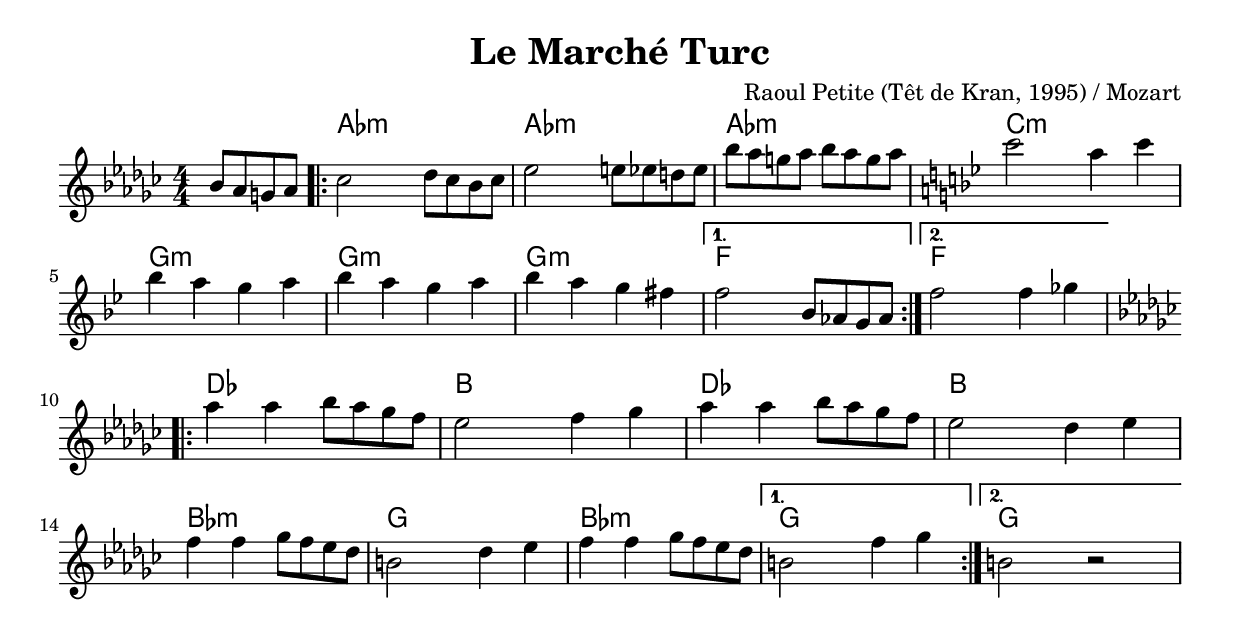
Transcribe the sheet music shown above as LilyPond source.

\version "2.18.2"	

noteCibleTransposition =   c   % c         % d pour Si b %  a, pour Mi b

ton = ""

indent = 0

melodie =  \relative c''{
  \key ges \major
  \numericTimeSignature
  \time 4/4
  \partial 2 bes8 aes g aes |
  \repeat volta 2 {
  ces2 des8 ces bes ces | ees2 e8 ees d ees | bes' aes g aes bes aes g aes |
  \key bes \major
  c2 a4 c | bes4 a g a |  bes a g a  | bes a g fis | }
  \alternative {
    {f2 bes,8 aes g aes}
    {f'2 f4 ges}
  } \break
  \key ges \major
  \repeat volta 2 {
    aes aes bes8 aes ges f | ees2 f4 ges | aes aes bes8 aes ges f | ees2 des4 ees | \break
    f f ges8 f ees des | b2  des4 ees  |  f f ges8 f ees des
  }
  \alternative {
    { b2  f'4 ges }
    { b,2  r2 }
    }
} 



harmonie =  \chordmode{  
  \time 4/4
  \partial 2 s2
  \repeat volta 2 {
    aes1:min | aes:min | aes:min | c:min |
    g:min | g:min | g:min
  }
  \alternative {
    {f2 s2}
    {f2 s2}
  }
  \repeat volta 2 {
    des1 | b | des | b |
    bes:min | g | bes:min |
  }
  \alternative { {g} {g} }
}


\header {
  title = #(string-append "Le Marché Turc" ton )
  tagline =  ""
  composer = "Raoul Petite (Têt de Kran, 1995) / Mozart"
}



\score{
  <<
    \new ChordNames {
      \transpose c \noteCibleTransposition{
	\harmonie
      }
    }
    \new Staff { 
      \transpose c \noteCibleTransposition {
      \melodie
      }
    }
  >>
  \layout{ \context {      \Score      proportionalNotationDuration = #(ly:make-moment 4 30     )   } }
}






\score {
  <<
    \new Staff \with {midiInstrument = #"electric piano 1"}<< \unfoldRepeats{\melodie 
                                 }  >>
    \new Staff \with {midiInstrument = #"electric piano 1"} << \unfoldRepeats{\harmonie
                          } >> 
  >>
\midi{ \tempo 2 = 120 }
}